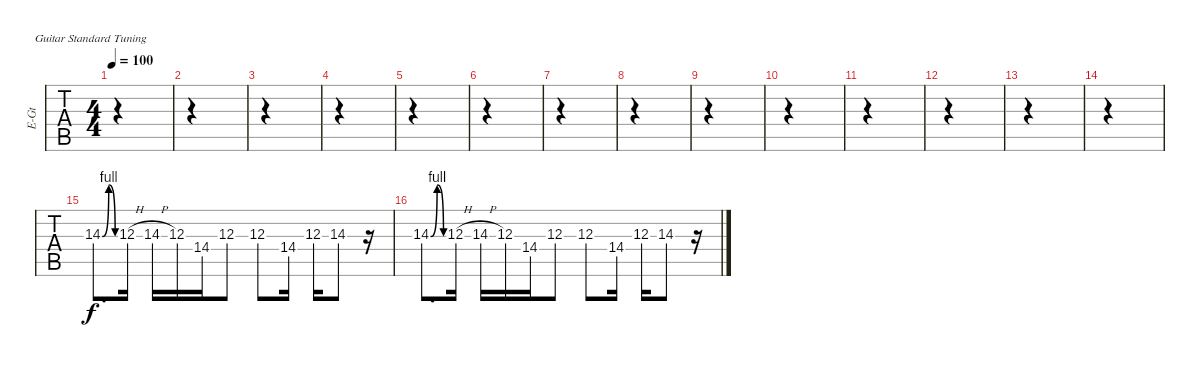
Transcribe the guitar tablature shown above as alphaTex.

\defaultSystemsLayout 4
\bracketExtendMode groupsimilarinstruments
\otherSystemsTrackNameOrientation horizontal
\track ("David" "E-Gt") {instrument distortionguitar}
\staff {tabs}
\tuning (E4 B3 G3 D3 A2 E2)
\ts (4 4)
\tempo 100
\clef g2
\ks c
|
|
|
|
|
|
|
|
|
|
|
|
|
|
14.3{be (bendrelease 0 0 10.2 4 20.4 4 30 0)}.8{d} 12.3{h}.16 14.3{h}.16 12.3.16 14.4.16 12.3.8 12.3.8 14.4.16 12.3.16 14.3.8 r.16 |
14.3{be (bendrelease 0 0 10.2 4 20.4 4 30 0)}.8{d} 12.3{h}.16 14.3{h}.16 12.3.16 14.4.16 12.3.8 12.3.8 14.4.16 12.3.16 14.3.8 r.16
